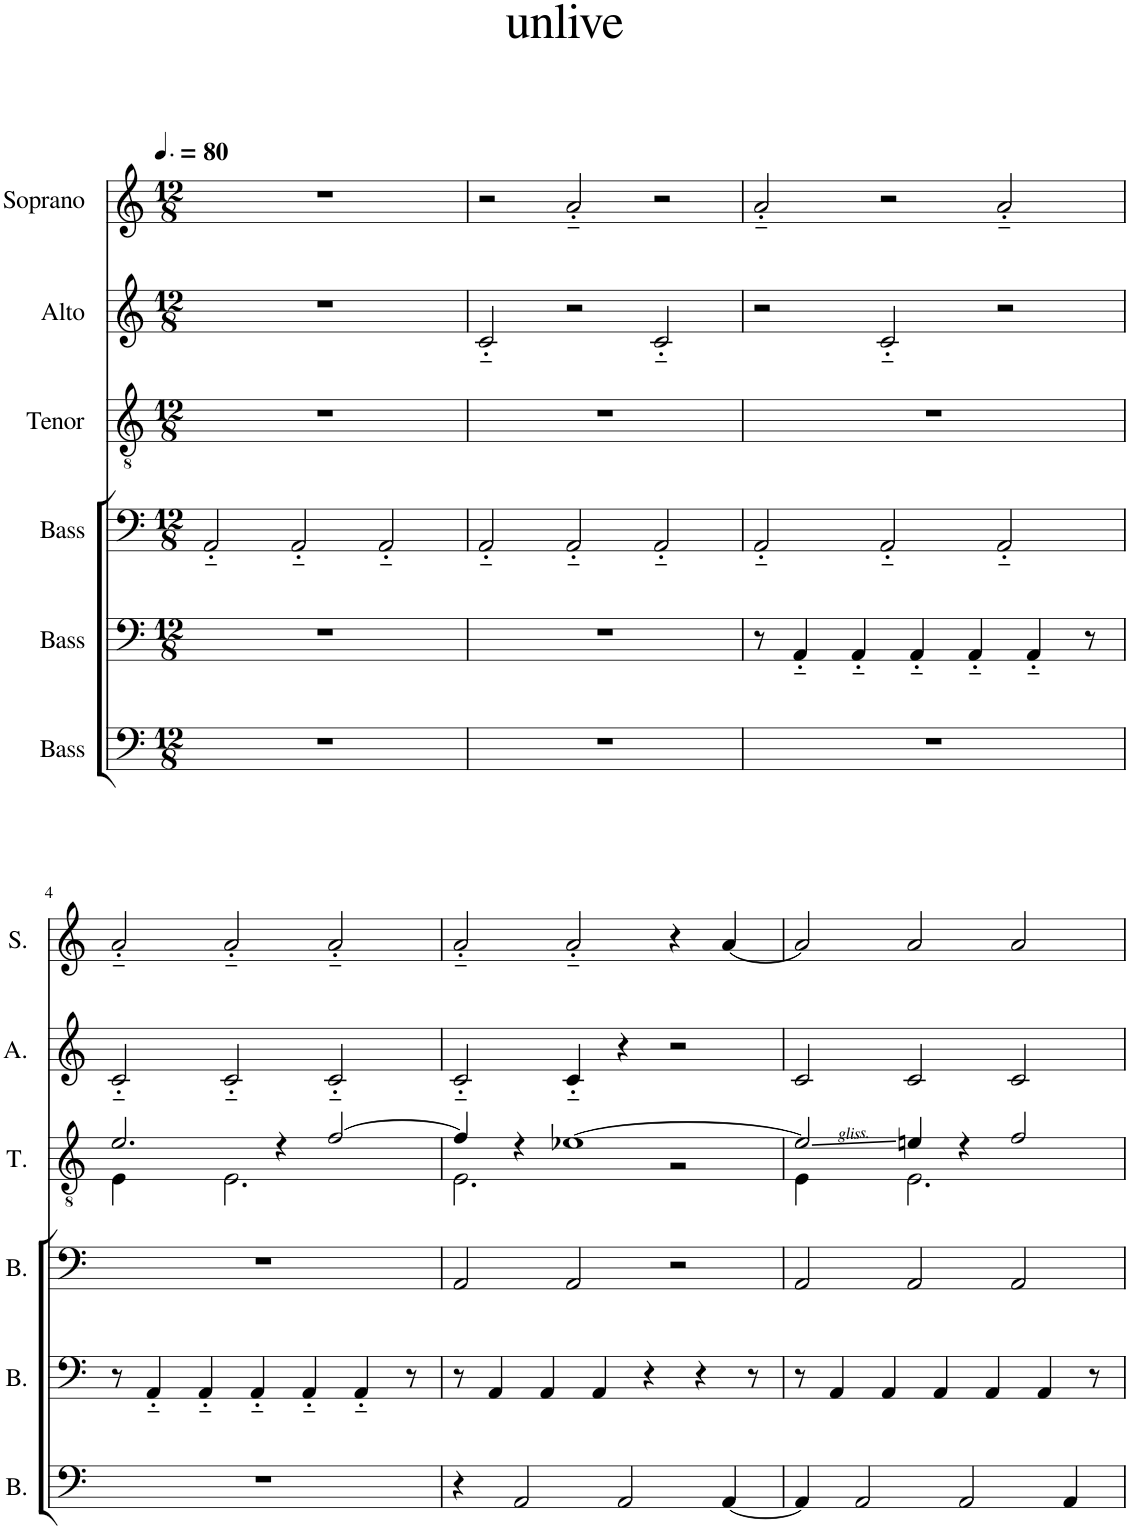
**kern	**kern	**kern	**kern	**kern	**kern
*part6	*part5	*part4	*part3	*part2	*part1
*staff6	*staff5	*staff4	*staff3	*staff2	*staff1
*I"Bass	*I"Bass	*I"Bass	*I"Tenor	*I"Alto	*I"Soprano
*I'B.	*I'B.	*I'B.	*I'T.	*I'A.	*I'S.
*clefF4	*clefF4	*clefF4	*clefGv2	*clefG2	*clefG2
*	*	*	*	*Trd1c2	*
*k[]	*k[]	*k[]	*k[]	*k[]	*k[]
*M12/8	*M12/8	*M12/8	*M12/8	*M12/8	*M12/8
*MM120	*MM120	*MM120	*MM120	*MM120	*MM120
=1	=1	=1	=1	=1	=1
1.r	1.r	2AA'~/	1.r	1.r	1.r
.	.	2AA'~/	.	.	.
.	.	2AA'~/	.	.	.
=2	=2	=2	=2	=2	=2
1.r	1.r	2AA'~/	1.r	2c'~/	2r
.	.	2AA'~/	.	2r	2a'~/
.	.	2AA'~/	.	2c'~/	2r
=3	=3	=3	=3	=3	=3
1.r	8r	2AA'~/	1.r	2r	2a'~/
.	4AA'~/	.	.	.	.
.	4AA'~/	.	.	.	.
.	.	2AA'~/	.	2c'~/	2r
.	4AA'~/	.	.	.	.
.	4AA'~/	.	.	.	.
.	.	2AA'~/	.	2r	2a'~/
.	4AA'~/	.	.	.	.
.	8r	.	.	.	.
!!LO:LB:g=z
=4	=4	=4	=4	=4	=4
*	*	*	*^	*	*
1.r	8r	1.r	2.e/	4E\	2c'~/	2a'~/
.	4AA'~/	.	.	.	.	.
.	.	.	.	4ryy	.	.
.	4AA'~/	.	.	.	.	.
.	.	.	.	2.E\	2c'~/	2a'~/
.	4AA'~/	.	.	.	.	.
.	.	.	4r	.	.	.
.	4AA'~/	.	.	.	.	.
.	.	.	[2f/	.	2c'~/	2a'~/
.	4AA'~/	.	.	.	.	.
.	.	.	.	4ryy	.	.
.	8r	.	.	.	.	.
=5	=5	=5	=5	=5	=5	=5
4r	8r	2AA/	4f/]	2.E\	2c'~/	2a'~/
.	4AA/	.	.	.	.	.
2AA/	.	.	4r	.	.	.
.	4AA/	.	.	.	.	.
.	.	2AA/	[1e-X	.	4c'~/	2a'~/
.	4AA/	.	.	.	.	.
2AA/	.	.	.	4ryy	4r	.
.	4r	.	.	.	.	.
.	.	2r	.	2r	2r	4r
.	4r	.	.	.	.	.
[4AA/	.	.	.	.	.	[4a/
.	8r	.	.	.	.	.
=6	=6	=6	=6	=6	=6	=6
4AA/]	8r	2AA/	2e-/]	4E\	2c/	2a/]
.	4AA/	.	.	.	.	.
2AA/	.	.	.	4ryy	.	.
.	4AA/	.	.	.	.	.
.	.	2AA/	4en/	2.E\	2c/	2a/
.	4AA/	.	.	.	.	.
2AA/	.	.	4r	.	.	.
.	4AA/	.	.	.	.	.
.	.	2AA/	2f/	.	2c/	2a/
.	4AA/	.	.	.	.	.
4AA/	.	.	.	4ryy	.	.
.	8r	.	.	.	.	.
*	*	*	*v	*v	*	*
=	=	=	=	=	=
*-	*-	*-	*-	*-	*-
